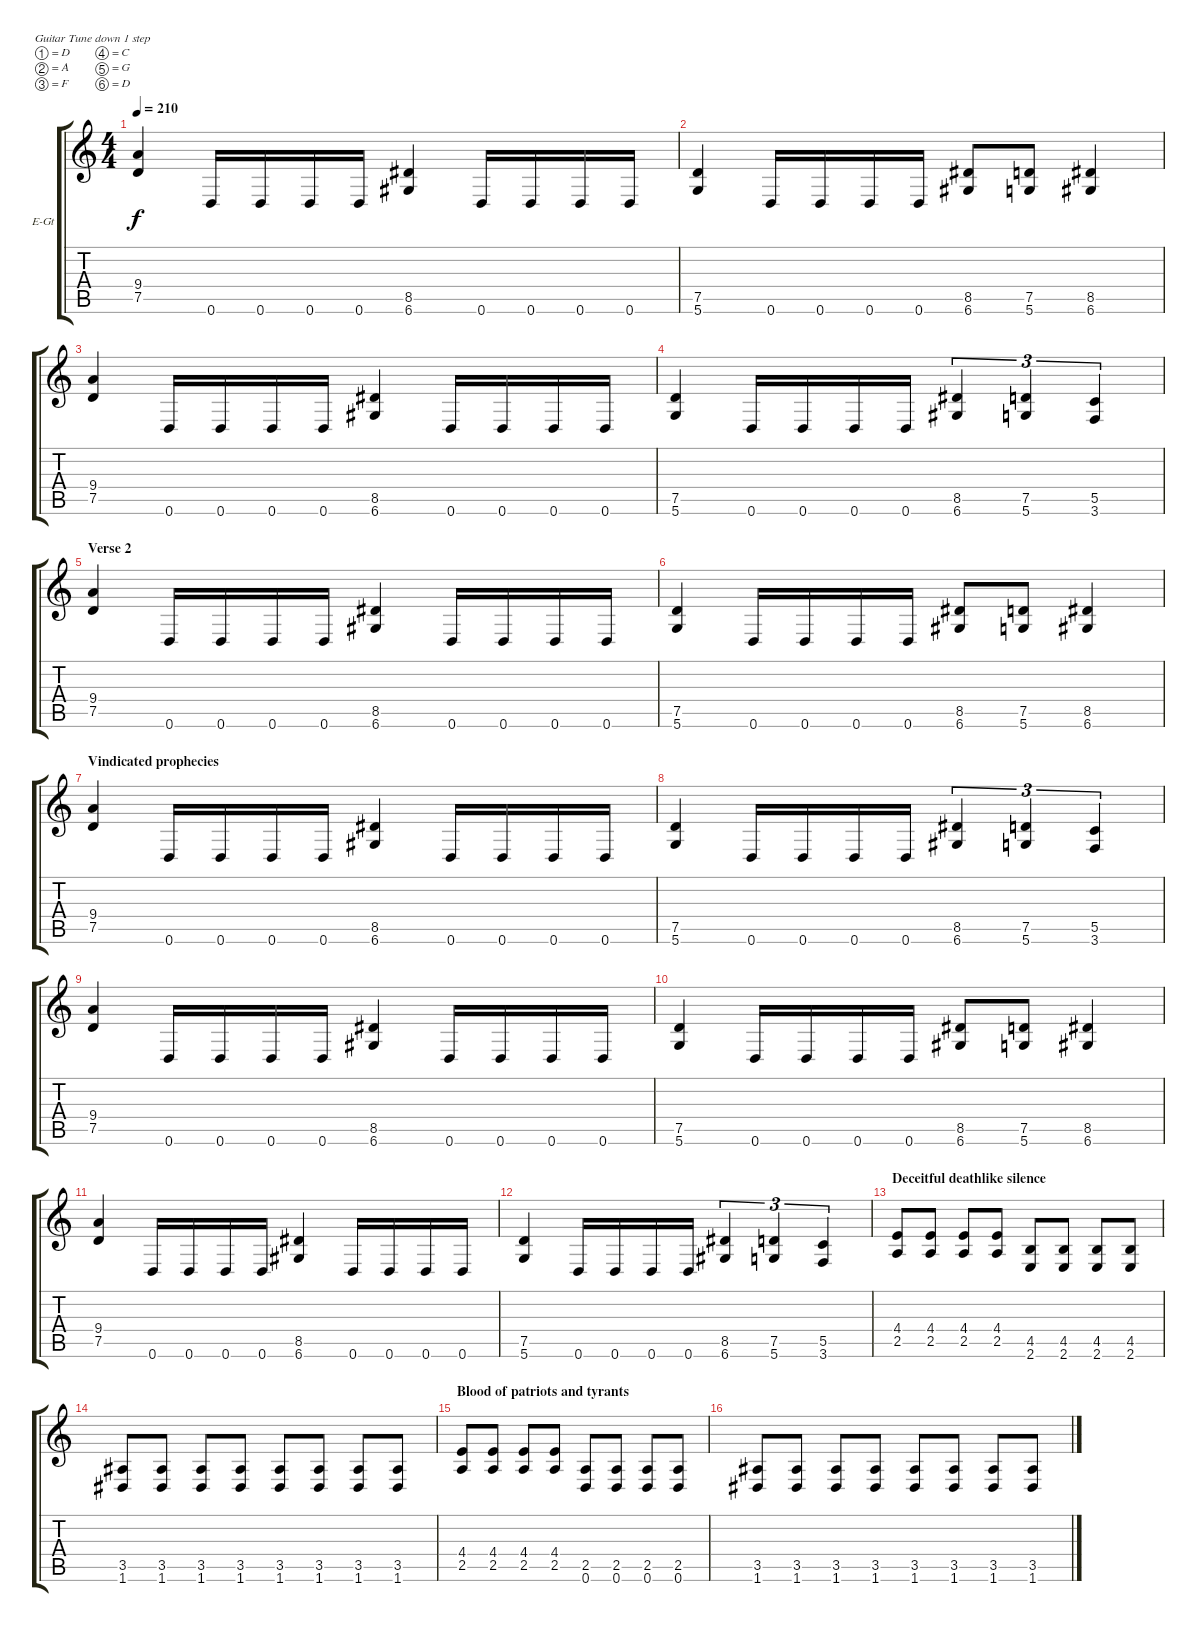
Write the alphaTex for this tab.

\defaultSystemsLayout 4
\bracketExtendMode groupsimilarinstruments
\firstSystemTrackNameOrientation horizontal
\otherSystemsTrackNameOrientation horizontal
\track ("Bernd Kost I" "E-Gt") {instrument distortionguitar}
\staff {score tabs}
\tuning (D4 A3 F3 C3 G2 D2)
\ts (4 4)
\tempo 210
\clef g2
\ks c
(7.5 9.4).4{dy f} 0.6.16 0.6.16 0.6.16 0.6.16 (6.6 8.5).4 0.6.16 0.6.16 0.6.16 0.6.16 |
(5.6 7.5).4 0.6.16 0.6.16 0.6.16 0.6.16 (6.6 8.5).8 (5.6 7.5).8 (8.5 6.6).4 |
(7.5 9.4).4 0.6.16 0.6.16 0.6.16 0.6.16 (6.6 8.5).4 0.6.16 0.6.16 0.6.16 0.6.16 |
(5.6 7.5).4 0.6.16 0.6.16 0.6.16 0.6.16 (6.6 8.5).4{tu (3 2)} (5.6 7.5).4{tu (3 2)} (5.5 3.6).4{tu (3 2)} |
\section ("" "Verse 2")
(7.5 9.4).4 0.6.16 0.6.16 0.6.16 0.6.16 (6.6 8.5).4 0.6.16 0.6.16 0.6.16 0.6.16 |
(5.6 7.5).4 0.6.16 0.6.16 0.6.16 0.6.16 (6.6 8.5).8 (5.6 7.5).8 (8.5 6.6).4 |
\section ("" "Vindicated prophecies")
(7.5 9.4).4 0.6.16 0.6.16 0.6.16 0.6.16 (6.6 8.5).4 0.6.16 0.6.16 0.6.16 0.6.16 |
(5.6 7.5).4 0.6.16 0.6.16 0.6.16 0.6.16 (6.6 8.5).4{tu (3 2)} (5.6 7.5).4{tu (3 2)} (5.5 3.6).4{tu (3 2)} |
(7.5 9.4).4 0.6.16 0.6.16 0.6.16 0.6.16 (6.6 8.5).4 0.6.16 0.6.16 0.6.16 0.6.16 |
(5.6 7.5).4 0.6.16 0.6.16 0.6.16 0.6.16 (6.6 8.5).8 (5.6 7.5).8 (8.5 6.6).4 |
(7.5 9.4).4 0.6.16 0.6.16 0.6.16 0.6.16 (6.6 8.5).4 0.6.16 0.6.16 0.6.16 0.6.16 |
(5.6 7.5).4 0.6.16 0.6.16 0.6.16 0.6.16 (6.6 8.5).4{tu (3 2)} (5.6 7.5).4{tu (3 2)} (5.5 3.6).4{tu (3 2)} |
\section ("" "Deceitful deathlike silence")
(2.5 4.4).8 (2.5 4.4).8 (2.5 4.4).8 (2.5 4.4).8 (2.6 4.5).8 (4.5 2.6).8 (2.6 4.5).8 (4.5 2.6).8 |
(1.6 3.5).8 (3.5 1.6).8 (1.6 3.5).8 (3.5 1.6).8 (1.6 3.5).8 (3.5 1.6).8 (1.6 3.5).8 (3.5 1.6).8 |
\section ("" "Blood of patriots and tyrants")
(2.5 4.4).8 (2.5 4.4).8 (2.5 4.4).8 (2.5 4.4).8 (0.6 2.5).8 (2.5 0.6).8 (0.6 2.5).8 (2.5 0.6).8 |
(1.6 3.5).8 (3.5 1.6).8 (1.6 3.5).8 (3.5 1.6).8 (1.6 3.5).8 (3.5 1.6).8 (1.6 3.5).8 (3.5 1.6).8
